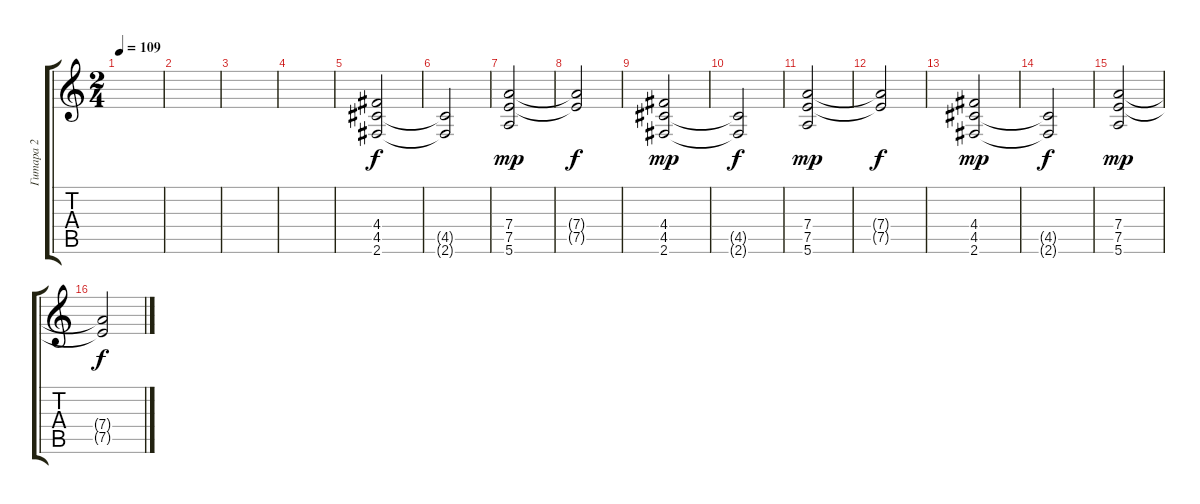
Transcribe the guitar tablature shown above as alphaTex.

\track ("Гитара 2" "Гитара 2") {instrument electricguitarclean}
\staff {score tabs}
\tuning (E4 B3 G3 D3 A2 E2) {hide}
\ts (2 4)
\tempo 109
\clef g2
\ks c
|
|
|
|
(4.4 4.5 2.6).2 |
(4.5{t} 2.6{t}).2{dy f} |
(7.4 7.5 5.6).2{dy mp} |
(7.4{t} 7.5{t}).2{dy f} |
(4.4 4.5 2.6).2{dy mp} |
(4.5{t} 2.6{t}).2{dy f} |
(7.4 7.5 5.6).2{dy mp} |
(7.4{t} 7.5{t}).2{dy f} |
(4.4 4.5 2.6).2{dy mp} |
(4.5{t} 2.6{t}).2{dy f} |
(7.4 7.5 5.6).2{dy mp} |
(7.4{t} 7.5{t}).2{dy f}
